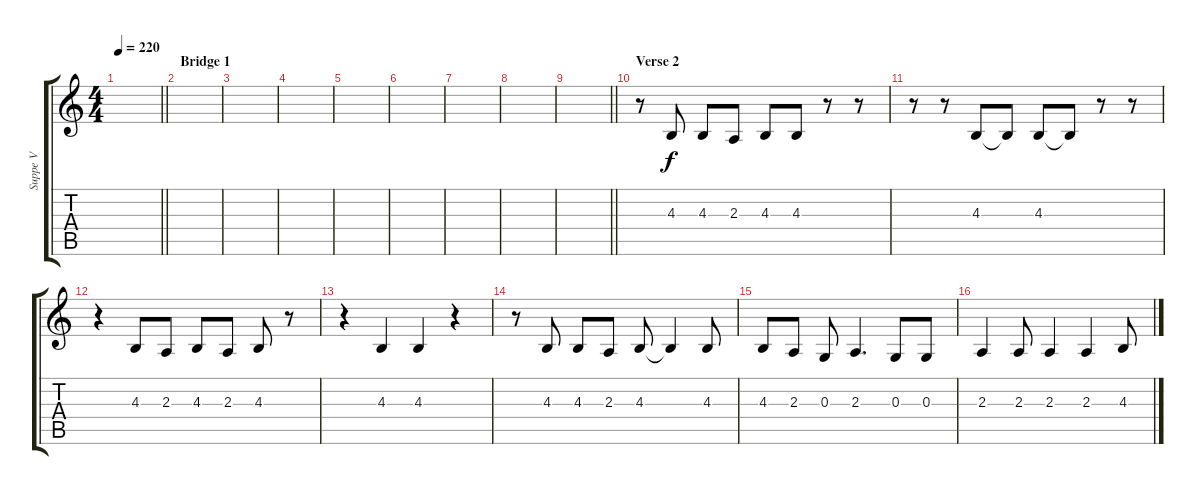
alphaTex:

\track ("Suppe V" "Suppe V") {instrument englishhorn}
\staff {score tabs}
\tuning (E4 B3 G3 D3 A2 E2) {hide}
\ts (4 4)
\tempo 220
\clef g2
\barLineRight lightlight
\ks c
|
\section ("" "Bridge 1")
|
|
|
|
|
|
|
\barLineRight lightlight
|
\section ("" "Verse 2")
r.8 4.3.8 4.3.8 2.3.8 4.3.8 4.3.8 r.8 r.8 |
r.8 r.8 4.3.8 4.3{t}.8 4.3.8 4.3{t}.8 r.8 r.8 |
r.4 4.3.8 2.3.8 4.3.8 2.3.8 4.3.8 r.8 |
r.4 4.3.4 4.3.4 r.4 |
r.8 4.3.8 4.3.8 2.3.8 4.3.8 4.3{t}.4 4.3.8 |
4.3.8 2.3.8 0.3.8 2.3.4{d} 0.3.8 0.3.8 |
2.3.4 2.3.8 2.3.4 2.3.4 4.3.8
